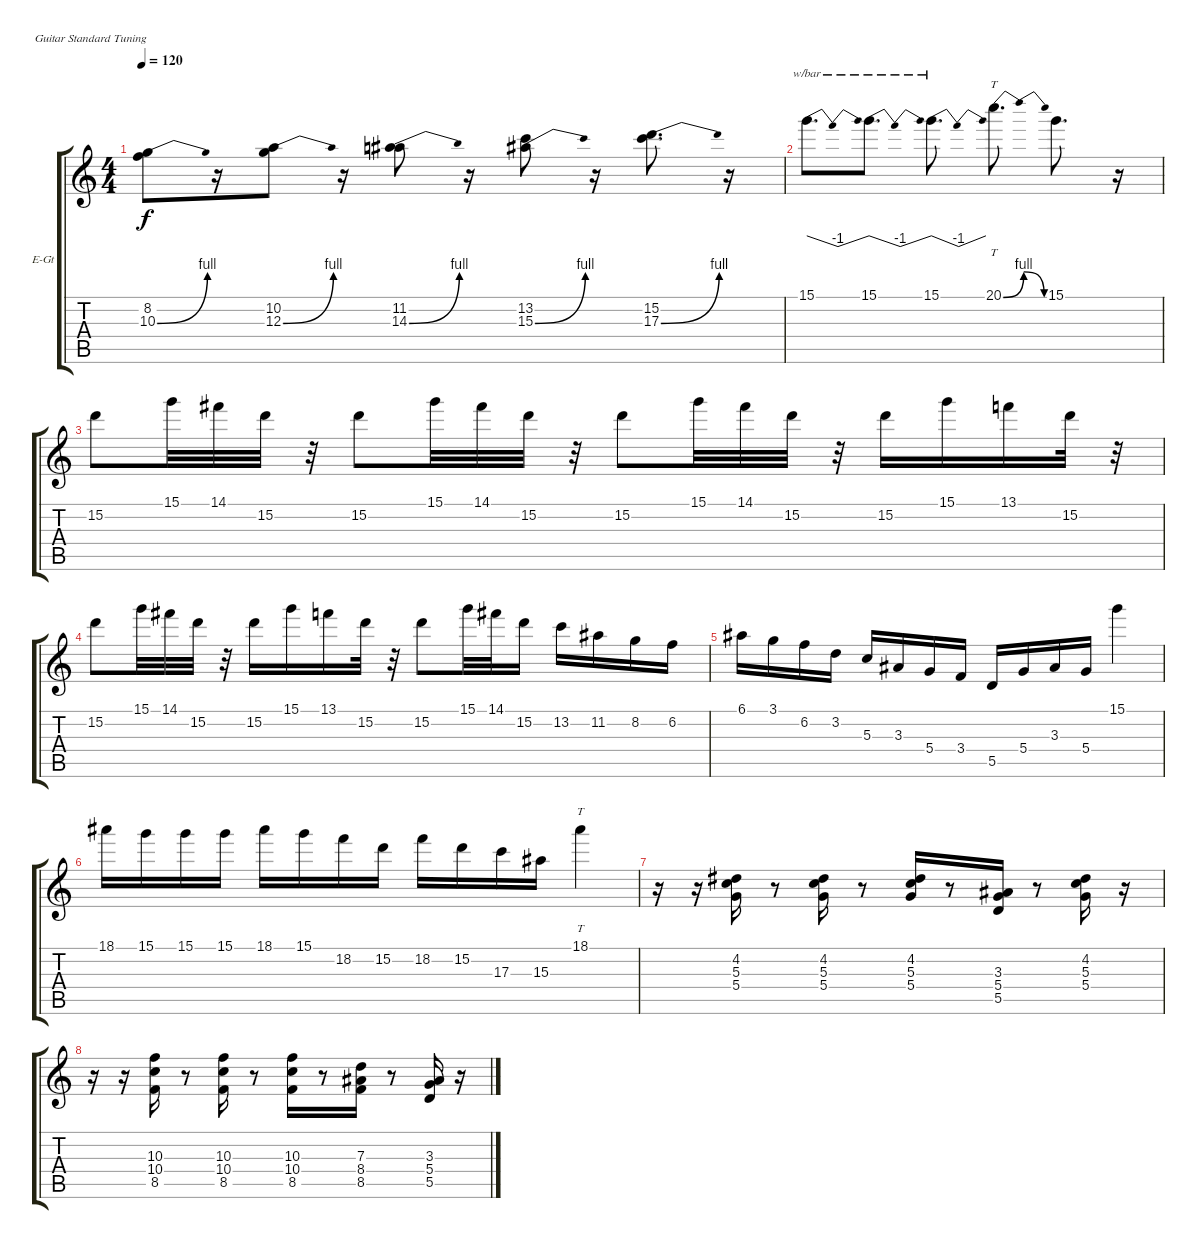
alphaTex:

\bracketExtendMode groupsimilarinstruments
\firstSystemTrackNameOrientation horizontal
\otherSystemsTrackNameOrientation horizontal
\track ("Electric Guitar 1" "E-Gt") {instrument distortionguitar}
\staff {score tabs}
\tuning (E4 B3 G3 D3 A2 E2)
\ts (4 4)
\tempo 120
\clef g2
\ks c
(8.2 10.3{be (bend 0 0 60 4)}).8{dy f} r.16 (10.2 12.3{be (bend 0 0 60 4)}).8 r.16 (11.2 14.3{be (bend 0 0 60 4)}).8 r.16 (13.2 15.3{be (bend 0 0 60 4)}).8 r.16 (15.2 17.3{be (bend 0 0 60 4)}).8{d} r.16 |
15.1.8{d tbe (dip default 0 0 15 -4 30 0)} 15.1.8{d tbe (dip default 0 0 15 -4 30 0)} 15.1.8{d tbe (dip default 0 0 15 -4 30 0)} 20.1{be (bendrelease 0 0 10.2 4 20.4 4 30 0)}.8{tt d} 15.1.8{d} r.16 |
15.2.8 15.1.32 14.1.32 15.2.32 r.32 15.2.8 15.1.32 14.1.32 15.2.32 r.32 15.2.8 15.1.32 14.1.32 15.2.32 r.32 15.2.16 15.1.16 13.1.16 15.2.32 r.32 |
15.2.8 15.1.32 14.1.32 15.2.32 r.32 15.2.16 15.1.16 13.1.16 15.2.32 r.32 15.2.8 15.1.32 14.1.32 15.2.16 13.2.16 11.2.16 8.2.16 6.2.16 |
6.1.16 3.1.16 6.2.16 3.2.16 5.3.16 3.3.16 5.4.16 3.4.16 5.5.16 5.4.16 3.3.16 5.4.16 15.1.4 |
18.1.16 15.1.16 15.1.16 15.1.16 18.1.16 15.1.16 18.2.16 15.2.16 18.2.16 15.2.16 17.3.16 15.3.16 18.1.4{tt} |
r.16 r.16 (5.4 5.3 4.2).16 r.8 (5.4 5.3 4.2).16 r.8 (5.4 5.3 4.2).16 r.8 (5.4 3.3 5.5).16 r.8 (5.4 5.3 4.2).16 r.16 |
r.16 r.16 (10.4 10.3 8.5).16 r.8 (10.4 10.3 8.5).16 r.8 (10.4 10.3 8.5).16 r.8 (8.4 7.3 8.5).16 r.8 (5.4 3.3 5.5).16 r.16
